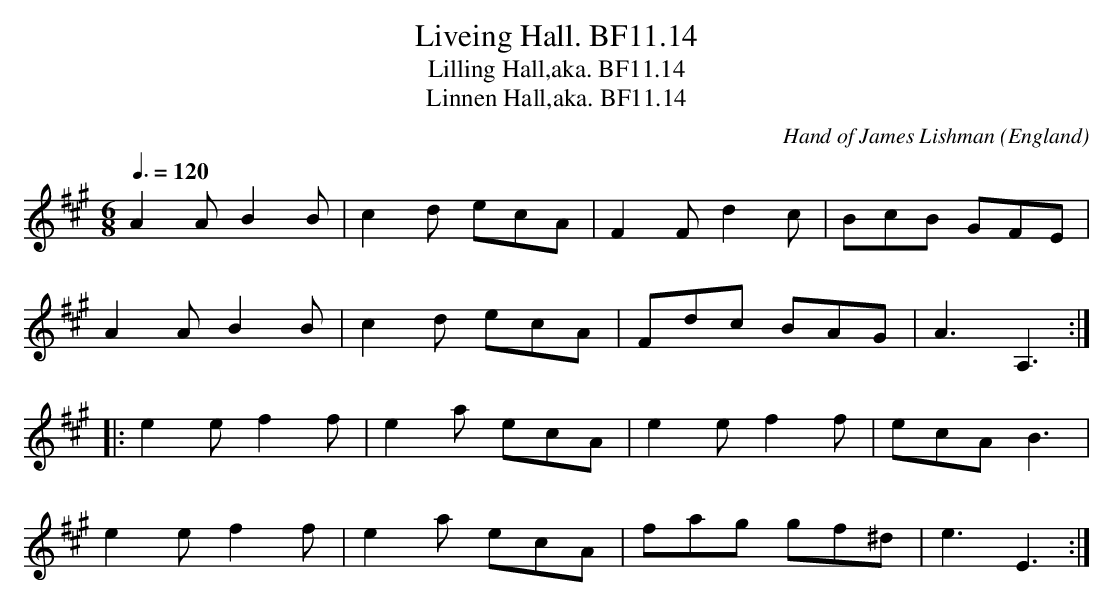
X:1
T:Liveing Hall. BF11.14
T:Lilling Hall,aka. BF11.14
T:Linnen Hall,aka. BF11.14
C:Hand of James Lishman
M:6/8
O:England
Q:3/8=120
K:A
A2AB2B|c2d ecA|F2Fd2c|BcB GFE|!
A2AB2B|c2d ecA|Fdc BAG|A3A,3:|!
|:e2ef2f|e2a ecA|e2ef2f|ecAB3|!
e2ef2f|e2a ecA|fag gf^d|e3E3:|
